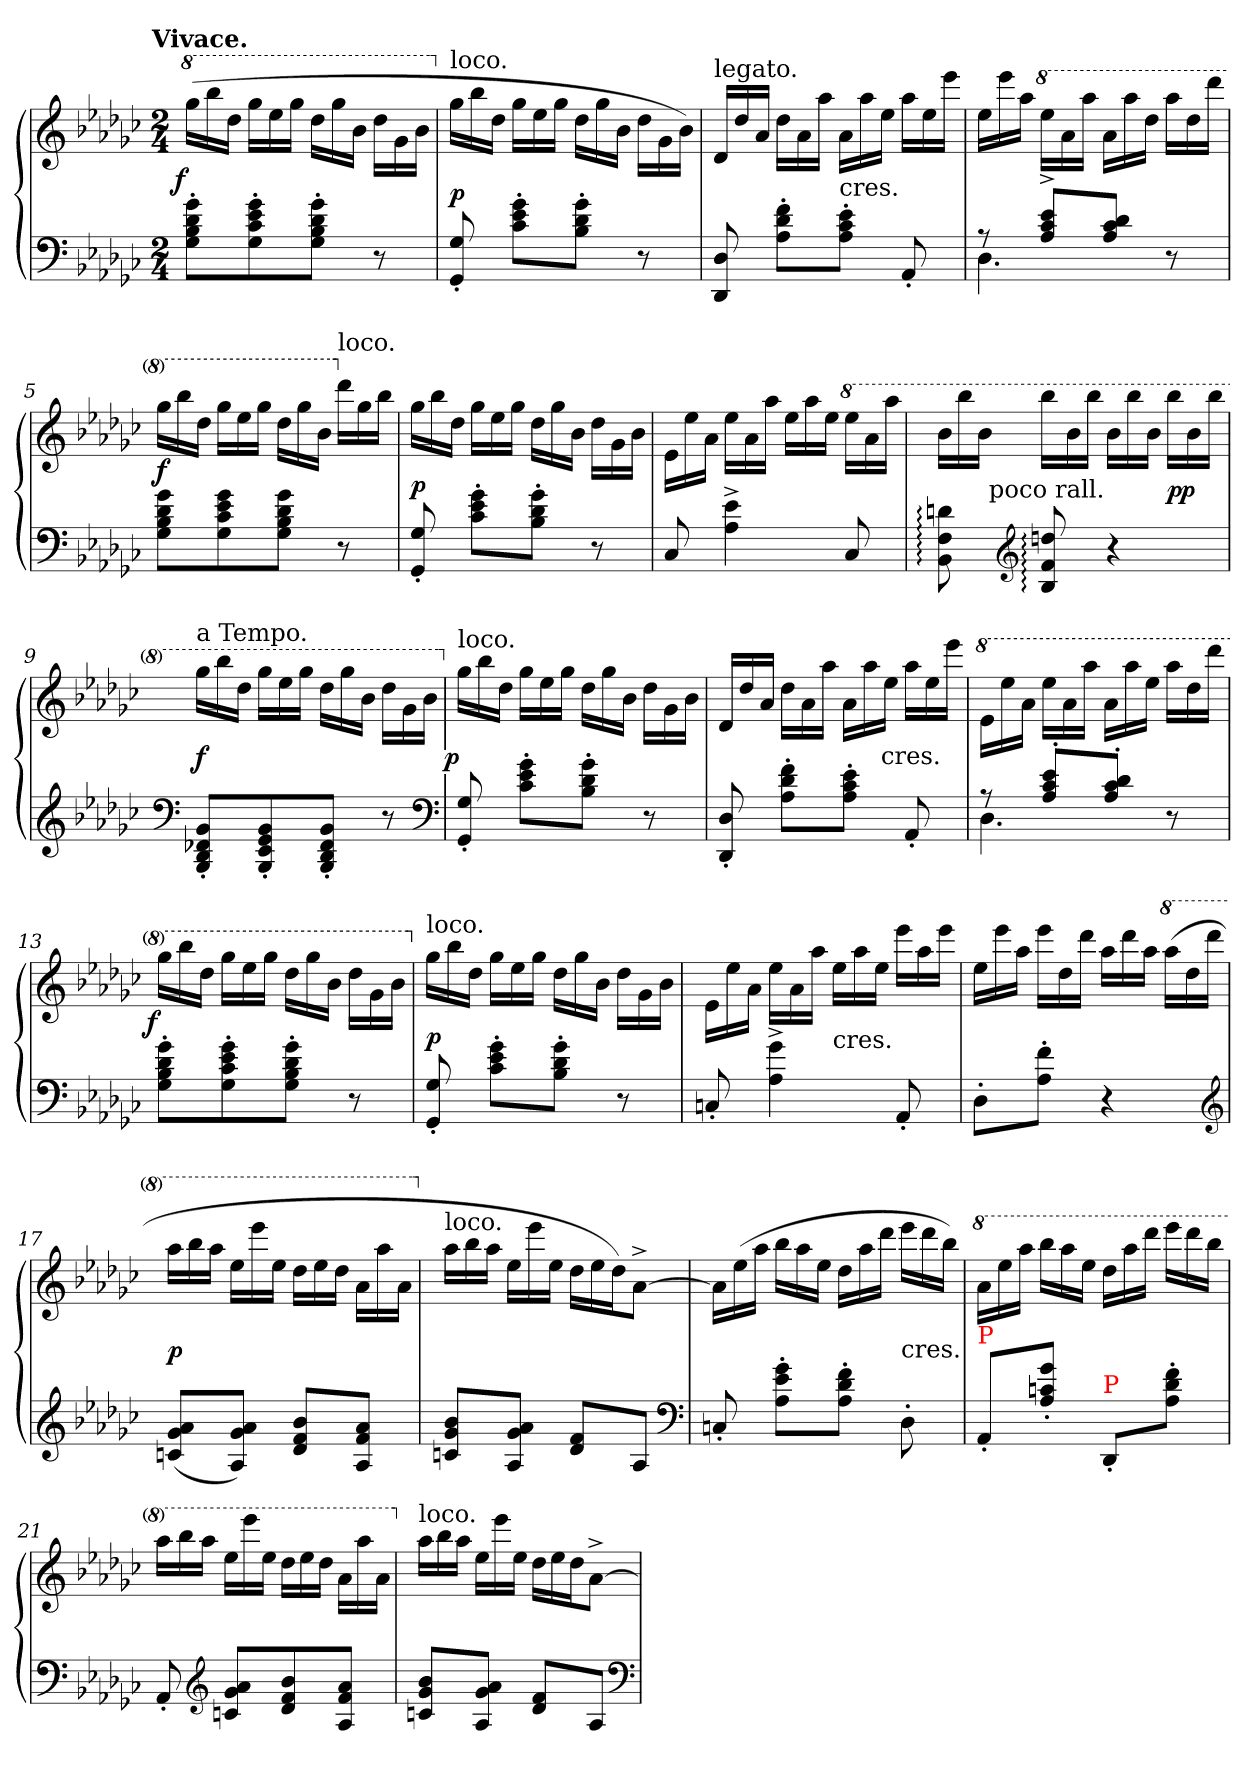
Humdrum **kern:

**kern	**kern	**dynam
*part1	*part1	*part1
*staff2	*staff1	*staff1/2
*clefF4	*clefG2	*
*k[b-e-a-d-g-c-]	*k[b-e-a-d-g-c-]	*
*G-:	*G-:	*
!!LO:TX:omd:t=Vivace.
*M2/4	*M2/4	*
*MM116	*MM116	*
*	*8va	*
*	*Xtuplet	*
=1	=1	=1
!	!	!LO:DY:rj
8g-' 8d-' 8B-' 8G-'L	(24ggg-LL	f
.	24bbb-	.
.	24ddd-JJ	.
8g-' 8e-' 8c-' 8G-'	24ggg-LL	.
.	24eee-	.
.	24ggg-JJ	.
8g-' 8d-' 8B-' 8G-'J	24ddd-LL	.
.	24ggg-	.
.	24bb-JJ	.
8r	24ddd-LL	.
.	24gg-	.
.	24bb-JJ	.
=2	=2	=2
*	*X8va	*
!	!LO:TX:a:t=loco.	!
8G-' 8GG-'	24gg-LL	p
.	24bb-	.
.	24dd-JJ	.
8g-' 8e-' 8c-'L	24gg-LL	.
.	24ee-	.
.	24gg-JJ	.
8g-' 8d-' 8B-'J	24dd-LL	.
.	24gg-	.
.	24b-JJ	.
8r	24dd-LL	.
.	24g-	.
.	24b-JJ)	.
=3	=3	=3
!	!LO:TX:a:t=legato.	!
8D- 8DD-	24d-LL	.
.	24dd-	.
.	24a-JJ	.
8f' 8d-' 8A-'L	24dd-LL	.
.	24a-	.
.	24aa-JJ	.
!	!LO:TX:c:t=cres.	!
8e-' 8c-' 8A-'J	24a-LL	.
.	24aa-	.
.	24ee-JJ	.
8AA-'	24aa-LL	.
.	24ee-	.
.	24eee-JJ	.
=4	=4	=4
*^	*	*
8rA	4.D-	24ee-LL	.
.	.	24eee-	.
.	.	24aa-JJ	.
*	*	*8va	*
8e-^< 8c-^< 8A-^<L	.	24eee-LL	.
.	.	24aa-	.
.	.	24aaa-JJ	.
8d- 8c- 8A-J	.	24aa-LL	.
.	.	24aaa-	.
.	.	24ddd-JJ	.
8ryy	8r	24aaa-LL	.
.	.	24ddd-	.
.	.	24dddd-JJ	.
*v	*v	*	*
=5	=5	=5
8g- 8d- 8B- 8G-L	24ggg-LL	f
.	24bbb-	.
.	24ddd-JJ	.
8g- 8e- 8c- 8G-	24ggg-LL	.
.	24eee-	.
.	24ggg-JJ	.
8g- 8d- 8B- 8G-J	24ddd-LL	.
.	24ggg-	.
.	24bb-JJ	.
*	*X8va	*
!	!LO:TX:a:t=loco.	!
8r	24ddd-LL	.
.	24gg-	.
.	24bb-JJ	.
=6	=6	=6
8G-' 8GG-'	24gg-LL	p
.	24bb-	.
.	24dd-JJ	.
8g-' 8e-' 8c-'L	24gg-LL	.
.	24ee-	.
.	24gg-JJ	.
8g-' 8d-' 8B-'J	24dd-LL	.
.	24gg-	.
.	24b-JJ	.
8r	24dd-LL	.
.	24g-	.
.	24b-JJ	.
=7	=7	=7
8C-	24e-\LL	.
.	24ee-	.
.	24a-JJ	.
4e-^> 4A-^>	24ee-LL	.
.	24a-	.
.	24aa-JJ	.
.	24ee-LL	.
.	24aa-	.
.	24ee-JJ	.
*	*8va	*
8C-	24eee-LL	.
.	24aa-	.
.	24aaa-JJ	.
=8	=8	=8
*^	*	*
8dn: 8F: 8BB-:	12ryy	24bb-LL	.
.	.	24bbb-	.
.	48ryy	24bb-JJ	.
!	!LO:TX:a:t=poco rall.	!	!
.	3ryy	.	.
*clefG2	*	*	*
8ddn: 8f: 8B-:	.	24bbb-LL	.
.	.	24bb-	.
.	.	24bbb-JJ	.
4r	.	24bb-LL	.
.	.	24bbb-	.
.	.	24bb-JJ	.
.	.	24bbb-LL	pp
.	.	24bb-	.
.	24.ryy	.	.
.	.	24bbb-JJ	.
=9	=9	=9	=9
!	!	!LO:TX:a:t=a Tempo.	!
*v	*v	*	*
8g-' 8d-X' 8B-' 8G-'L	24ggg-LL	f
.	24bbb-	.
.	24ddd-JJ	.
8g-' 8e-' 8c-' 8G-'	24ggg-LL	.
.	24eee-	.
.	24ggg-JJ	.
8g-' 8d-' 8B-' 8G-'J	24ddd-LL	.
.	24ggg-	.
.	24bb-JJ	.
8r	24ddd-LL	.
.	24gg-	.
.	24bb-JJ	.
*clefF4	*	*
=10	=10	=10
*	*X8va	*
!	!LO:TX:a:t=loco.	!
!	!	!LO:DY:rj
8G-' 8GG-'	24gg-LL	p
.	24bb-	.
.	24dd-JJ	.
8g-' 8e-' 8c-'L	24gg-LL	.
.	24ee-	.
.	24gg-JJ	.
8g-' 8d-' 8B-'J	24dd-LL	.
.	24gg-	.
.	24b-JJ	.
8r	24dd-LL	.
.	24g-	.
.	24b-JJ	.
=11	=11	=11
8D-' 8DD-'	24d-LL	.
.	24dd-	.
.	24a-JJ	.
8f' 8d-' 8A-'L	24dd-LL	.
.	24a-	.
.	24aa-JJ	.
8e-' 8c-' 8A-'J	24a-LL	.
.	24aa-	.
!	!LO:TX:c:t=cres.	!
.	24ee-JJ	.
8AA-'	24aa-LL	.
.	24ee-	.
.	24eee-JJ	.
=12	=12	=12
*^	*	*
*	*	*8va	*
8rA	4.D-	24ee-\LL	.
.	.	24eee-	.
.	.	24aa-JJ	.
8e-'< 8c-'< 8A-'<L	.	24eee-LL	.
.	.	24aa-	.
.	.	24aaa-JJ	.
8d-'< 8c-'< 8A-'<J	.	24aa-LL	.
.	.	24aaa-	.
.	.	24eee-JJ	.
8ryy	8r	24aaa-LL	.
.	.	24ddd-	.
.	.	24dddd-JJ	.
*v	*v	*	*
=13	=13	=13
!	!	!LO:DY:rj
8g-' 8d-' 8B-' 8G-'L	24ggg-LL	f
.	24bbb-	.
.	24ddd-JJ	.
8g-' 8e-' 8c-' 8G-'	24ggg-LL	.
.	24eee-	.
.	24ggg-JJ	.
8g-' 8d-' 8B-' 8G-'J	24ddd-LL	.
.	24ggg-	.
.	24bb-JJ	.
8r	24ddd-LL	.
.	24gg-	.
.	24bb-JJ	.
=14	=14	=14
*	*X8va	*
!	!LO:TX:a:t=loco.	!
8G-' 8GG-'	24gg-LL	p
.	24bb-	.
.	24dd-JJ	.
8g-' 8e-' 8c-'L	24gg-LL	.
.	24ee-	.
.	24gg-JJ	.
8g-' 8d-' 8B-'J	24dd-LL	.
.	24gg-	.
.	24b-JJ	.
8r	24dd-LL	.
.	24g-	.
.	24b-JJ	.
=15	=15	=15
8Cn'	24e-\LL	.
.	24ee-	.
.	24a-JJ	.
4g-^> 4A-^>	24ee-LL	.
.	24a-	.
.	24aa-JJ	.
!	!LO:TX:c:t=cres.	!
.	24ee-LL	.
.	24aa-	.
.	24ee-JJ	.
8AA-'	24eee-LL	.
.	24aa-	.
.	24eee-JJ	.
=16	=16	=16
8D-'L	24ee-LL	.
.	24eee-	.
.	24aa-JJ	.
8f' 8A-'J	24eee-LL	.
.	24dd-	.
.	24ddd-JJ	.
4r	24aa-LL	.
.	24ddd-	.
.	24aa-JJ	.
*	*8va	*
.	(>24aaa-LL	.
.	24ddd-	.
.	24dddd-JJ	.
*clefG2	*	*
=17	=17	=17
(<8a- 8g- 8cnL	24aaa-LL	p
.	24bbb-	.
.	24aaa-JJ	.
8a- 8g- 8A-J)	24eee-LL	.
.	24eeee-	.
.	24eee-JJ	.
8b- 8f 8d-L	24ddd-LL	.
.	24eee-	.
.	24ddd-JJ	.
8a- 8f 8A-J	24aa-LL	.
.	24aaa-	.
.	24aa-JJ	.
=18	=18	=18
*	*X8va	*
!	!LO:TX:a:t=loco.	!
8b- 8g- 8cnL	24aa-LL	.
.	24bb-	.
.	24aa-JJ	.
8a- 8g- 8A-J	24ee-LL	.
.	24eee-	.
.	24ee-JJ	.
8f 8d-L	24dd-LL	.
.	24ee-	.
.	24dd-J)	.
8A-J	[8a-^J	.
*clefF4	*	*
=19	=19	=19
8Cn'	24a-LL]	.
.	(>24ee-	.
.	24aa-JJ	.
8g-' 8e-' 8A-'L	24bb-LL	.
.	24aa-	.
.	24ee-JJ	.
8f' 8d-' 8A-'J	24dd-LL	.
.	24aa-	.
.	24ddd-JJ	.
!	!LO:TX:c:t=cres.	!
8D-'	24eee-LL	.
.	24ddd-	.
.	24bb-JJ)	.
=20	=20	=20
*	*8va	*
!LO:TX:a:color=red:t=P	!	!
8AA-'/L	24aa-LL	.
.	24eee-	.
.	24aaa-JJ	.
8g-'\ 8cn'\ 8A-'\J	24bbb-LL	.
.	24aaa-	.
.	24eee-JJ	.
!LO:TX:a:color=red:t=P	!	!
8DD-'/L	24ddd-LL	.
.	24aaa-	.
.	24dddd-JJ	.
8f'\ 8d-'\ 8A-'\J	24eeee-LL	.
.	24dddd-	.
.	24bbb-JJ	.
=21	=21	=21
8AA-'	24aaa-LL	.
.	24bbb-	.
.	24aaa-JJ	.
*clefG2	*	*
8a- 8g- 8cnL	24eee-LL	.
.	24eeee-	.
.	24eee-JJ	.
8b- 8f 8d-	24ddd-LL	.
.	24eee-	.
.	24ddd-JJ	.
8a- 8f 8A-J	24aa-LL	.
.	24aaa-	.
.	24aa-JJ	.
=22	=22	=22
*	*X8va	*
!	!LO:TX:a:t=loco.	!
8b- 8g- 8cnL	24aa-LL	.
.	24bb-	.
.	24aa-JJ	.
8a- 8g- 8A-J	24ee-LL	.
.	24eee-	.
.	24ee-JJ	.
8f 8d-L	24dd-LL	.
.	24ee-	.
.	24dd-J	.
8A-J	[8a-^J	.
*clefF4	*	*
=	=	=
*-	*-	*-
